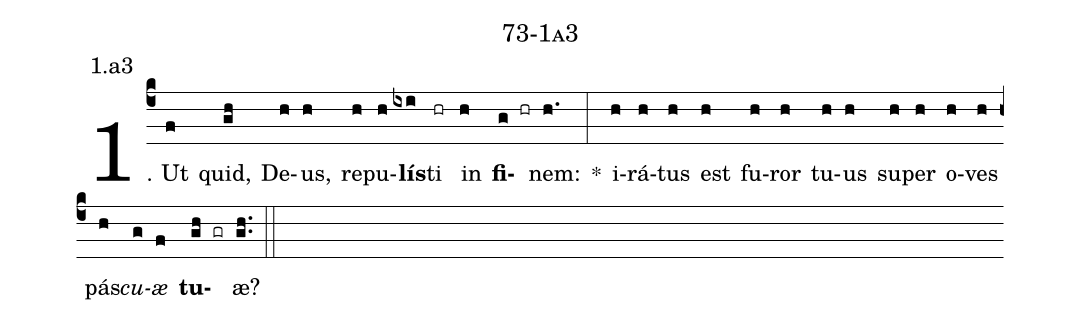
name: 73-1a3;
annotation: 1.a3;
%%
(c4)1. Ut(f) quid,(gh) De(h)us,(h) re(h)pu(h)<b>lís</b>(ixi)ti(hr) in(h) <b>fi</b>(g hr)nem:(h.) *(:) i(h)rá(h)tus(h) est(h) fu(h)ror(h) tu(h)us(h) su(h)per(h) o(h)ves(h) pás(h)<i>cu</i>(g)<i>æ</i>(f) <b>tu</b>(gh gr)æ?(gh..) (::)
